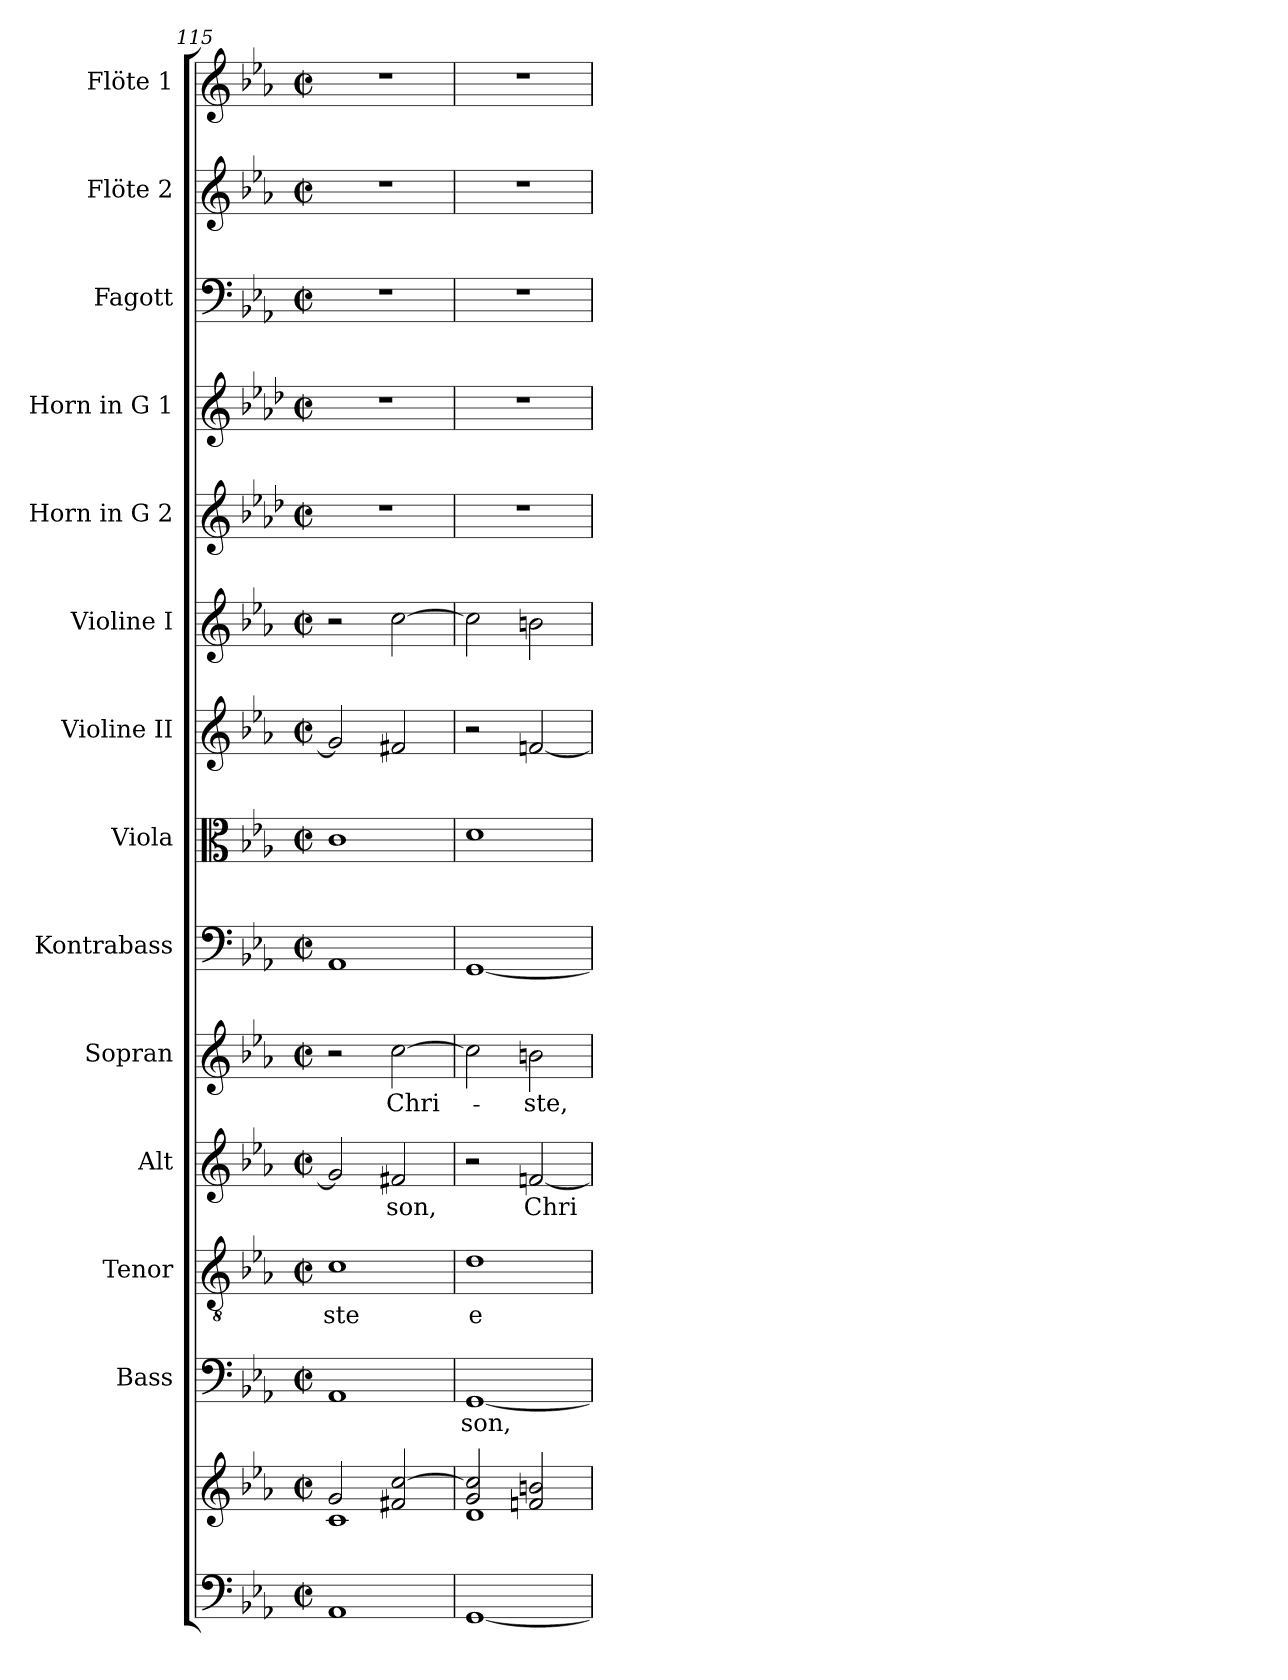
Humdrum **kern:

**kern	**kern	**kern	**text	**kern	**text	**kern	**text	**kern	**text	**kern	**kern	**kern	**kern	**kern	**kern	**kern	**kern	**kern
*part14	*part14	*part13	*part13	*part12	*part12	*part11	*part11	*part10	*part10	*part9	*part8	*part7	*part6	*part5	*part4	*part3	*part2	*part1
*staff15	*staff14	*staff13	*staff13	*staff12	*staff12	*staff11	*staff11	*staff10	*staff10	*staff9	*staff8	*staff7	*staff6	*staff5	*staff4	*staff3	*staff2	*staff1
*	*	*I"Bass	*	*I"Tenor	*	*I"Alt	*	*I"Sopran	*	*I"Kontrabass	*I"Viola	*I"Violine II	*I"Violine I	*I"Horn in G 2	*I"Horn in G 1	*I"Fagott	*I"Flöte 2	*I"Flöte 1
*	*	*I'B.	*	*I'T.	*	*I'A.	*	*I'S.	*	*I'Kb.	*I'Vla.	*I'Vl. II	*I'Vl. I	*	*	*I'Fg.	*I'Fl. 2	*I'Fl. 1
*clefF4	*clefG2	*clefF4	*	*clefGv2	*	*clefG2	*	*clefG2	*	*clefF4	*clefC3	*clefG2	*clefG2	*clefG2	*clefG2	*clefF4	*clefG2	*clefG2
*	*	*	*	*	*	*	*	*	*	*ITrd7c12	*	*	*	*ITrd3c5	*ITrd3c5	*	*	*
*k[b-e-a-]	*k[b-e-a-]	*k[b-e-a-]	*	*k[b-e-a-]	*	*k[b-e-a-]	*	*k[b-e-a-]	*	*k[b-e-a-]	*k[b-e-a-]	*k[b-e-a-]	*k[b-e-a-]	*k[b-e-a-]	*k[b-e-a-]	*k[b-e-a-]	*k[b-e-a-]	*k[b-e-a-]
*E-:	*E-:	*E-:	*	*E-:	*	*E-:	*	*E-:	*	*E-:	*E-:	*E-:	*E-:	*E-:	*E-:	*E-:	*E-:	*E-:
*M2/2	*M2/2	*M2/2	*	*M2/2	*	*M2/2	*	*M2/2	*	*M2/2	*M2/2	*M2/2	*M2/2	*M2/2	*M2/2	*M2/2	*M2/2	*M2/2
*met(c|)	*met(c|)	*met(c|)	*	*met(c|)	*	*met(c|)	*	*met(c|)	*	*met(c|)	*met(c|)	*met(c|)	*met(c|)	*met(c|)	*met(c|)	*met(c|)	*met(c|)	*met(c|)
=115	=115	=115	=115	=115	=115	=115	=115	=115	=115	=115	=115	=115	=115	=115	=115	=115	=115	=115
*	*^	*	*	*	*	*	*	*	*	*	*	*	*	*	*	*	*	*
!	!	!	!	!	!	!LO:LY:b	!	!	!	!	!	!	!	!	!	!	!	!	!
1AA-	2g/	1c	1AA-	.	1c	-ste	2g/]	.	2r	.	1AAA-	1c	2g/]	2r	1r	1r	1r	1r	1r
!	!	!	!	!	!	!	!	!LO:LY:b	!	!LO:LY:b	!	!	!	!	!	!	!	!	!
.	2f#X/ [>2cc/	.	.	.	.	.	2f#X/	-son,	[2cc\	Chri-	.	.	2f#X/	[2cc\	.	.	.	.	.
=116	=116	=116	=116	=116	=116	=116	=116	=116	=116	=116	=116	=116	=116	=116	=116	=116	=116	=116	=116
!	!	!	!	!LO:LY:b	!	!LO:LY:b	!	!	!	!	!	!	!	!	!	!	!	!	!
[1GG	2g/ 2cc/]	1d	[1GG	-son,	1d	e-	2r	.	2cc\]	.	[1GGG	1d	2r	2cc\]	1r	1r	1r	1r	1r
!	!	!	!	!	!	!	!	!LO:LY:b	!	!LO:LY:b	!	!	!	!	!	!	!	!	!
.	2fn/ 2bn/	.	.	.	.	.	[2fn/	Chri-	2bn\	-ste,	.	.	[2fn/	2bn\	.	.	.	.	.
*	*v	*v	*	*	*	*	*	*	*	*	*	*	*	*	*	*	*	*	*
=	=	=	=	=	=	=	=	=	=	=	=	=	=	=	=	=	=	=
*-	*-	*-	*-	*-	*-	*-	*-	*-	*-	*-	*-	*-	*-	*-	*-	*-	*-	*-
